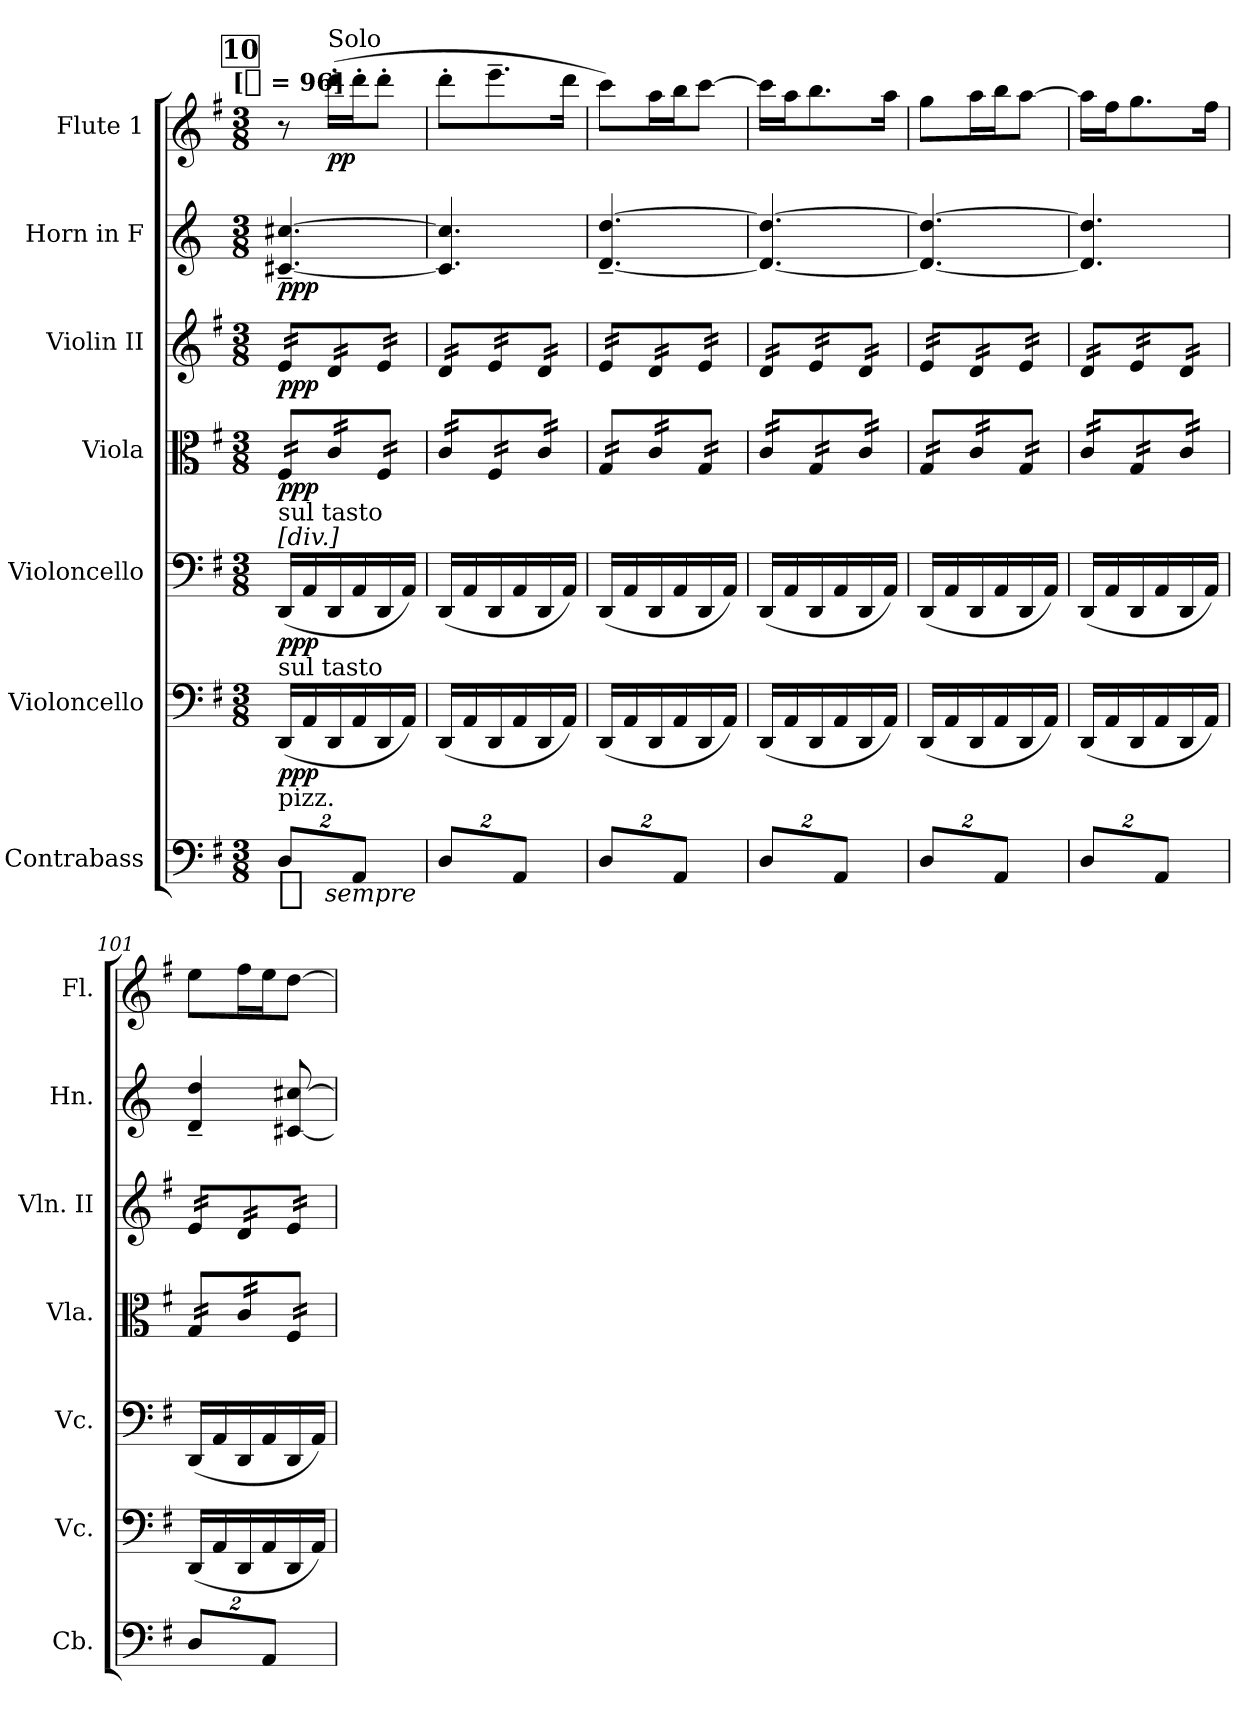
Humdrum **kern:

**kern	**dynam	**kern	**dynam	**kern	**dynam	**kern	**dynam	**kern	**dynam	**kern	**dynam	**kern	**dynam
*part7	*part7	*part6	*part6	*part5	*part5	*part4	*part4	*part3	*part3	*part2	*part2	*part1	*part1
*staff7	*staff7	*staff6	*staff6	*staff5	*staff5	*staff4	*staff4	*staff3	*staff3	*staff2	*staff2	*staff1	*staff1
*I"Contrabass	*	*I"Violoncello	*	*I"Violoncello	*	*I"Viola	*	*I"Violin II	*	*I"Horn in F	*	*I"Flute 1	*
*I'Cb.	*	*I'Vc.	*	*I'Vc.	*	*I'Vla.	*	*I'Vln. II	*	*I'Hn.	*	*I'Fl.	*
*clefF4	*	*clefF4	*	*clefF4	*	*clefC3	*	*clefG2	*	*clefG2	*	*clefG2	*
*ITrd7c12	*	*	*	*	*	*	*	*	*	*ITrd4c7	*	*	*
*k[f#]	*	*k[f#]	*	*k[f#]	*	*k[f#]	*	*k[f#]	*	*	*	*k[f#]	*
*G:	*	*G:	*	*G:	*	*G:	*	*G:	*	*	*	*G:	*
!!LO:TX:omd:t=[[quarter] = 96]
*M3/8	*	*M3/8	*	*M3/8	*	*M3/8	*	*M3/8	*	*M3/8	*	*M3/8	*
*MM96	*	*MM96	*	*MM96	*	*MM96	*	*MM96	*	*MM96	*	*MM96	*
!!LO:REH:place=s1:t=10
=95	=95	=95	=95	=95	=95	=95	=95	=95	=95	=95	=95	=95	=95
!	!	!	!	!LO:TX:a:t=[div.]	!	!	!	!	!	!	!	!	!
!	!	!	!	!LO:TX:a:t=sul tasto	!	!	!	!	!	!	!	!	!
!	!	!LO:TX:a:t=sul tasto	!	!	!	!	!	!	!	!	!	!	!
!LO:TX:a:t=pizz.	!	!	!	!	!	!	!	!	!	!	!	!	!
!	!LO:DY:t=%s sempre	!	!	!	!	!	!	!	!	!	!	!	!
*	*	*	*	*	*	*tremolo	*	*	*	*	*	*	*
*	*	*	*	*	*	*	*	*tremolo	*	*	*	*	*
16%3DDL	pp	(16DDLL	ppp	(16DDLL	ppp	32F#LLL	ppp	32eLLL	ppp	[4.F#X~ [4.f#X~	ppp	8r	.
.	.	.	.	.	.	32F#	.	32e	.	.	.	.	.
.	.	16AA	.	16AA	.	32F#	.	32e	.	.	.	.	.
.	.	.	.	.	.	32F#	.	32e	.	.	.	.	.
!	!	!	!	!	!	!	!	!	!	!	!	!LO:TX:a:t=Solo	!
.	.	16DD	.	16DD	.	32c	.	32d	.	.	.	(16ddd'LL	pp
.	.	.	.	.	.	32c	.	32d	.	.	.	.	.
16%3AAAJ	.	16AA	.	16AA	.	32c	.	32d	.	.	.	16ddd'J	.
.	.	.	.	.	.	32c	.	32d	.	.	.	.	.
.	.	16DD	.	16DD	.	32F#	.	32e	.	.	.	8ddd'J	.
.	.	.	.	.	.	32F#	.	32e	.	.	.	.	.
.	.	16AAJJ)	.	16AAJJ)	.	32F#	.	32e	.	.	.	.	.
.	.	.	.	.	.	32F#JJJ	.	32eJJJ	.	.	.	.	.
=96	=96	=96	=96	=96	=96	=96	=96	=96	=96	=96	=96	=96	=96
16%3DDL	.	(16DDLL	.	(16DDLL	.	32cLLL	.	32dLLL	.	4.F#] 4.f#]	.	8ddd'L	.
.	.	.	.	.	.	32c	.	32d	.	.	.	.	.
.	.	16AA	.	16AA	.	32c	.	32d	.	.	.	.	.
.	.	.	.	.	.	32c	.	32d	.	.	.	.	.
.	.	16DD	.	16DD	.	32F#	.	32e	.	.	.	8.eee~	.
.	.	.	.	.	.	32F#	.	32e	.	.	.	.	.
16%3AAAJ	.	16AA	.	16AA	.	32F#	.	32e	.	.	.	.	.
.	.	.	.	.	.	32F#	.	32e	.	.	.	.	.
.	.	16DD	.	16DD	.	32c	.	32d	.	.	.	.	.
.	.	.	.	.	.	32c	.	32d	.	.	.	.	.
.	.	16AAJJ)	.	16AAJJ)	.	32c	.	32d	.	.	.	16dddJk	.
.	.	.	.	.	.	32cJJJ	.	32dJJJ	.	.	.	.	.
=97	=97	=97	=97	=97	=97	=97	=97	=97	=97	=97	=97	=97	=97
16%3DDL	.	(16DDLL	.	(16DDLL	.	32GLLL	.	32eLLL	.	[4.G~ [4.g~	.	8cccL)	.
.	.	.	.	.	.	32G	.	32e	.	.	.	.	.
.	.	16AA	.	16AA	.	32G	.	32e	.	.	.	.	.
.	.	.	.	.	.	32G	.	32e	.	.	.	.	.
.	.	16DD	.	16DD	.	32c	.	32d	.	.	.	16aaiL	.
.	.	.	.	.	.	32c	.	32d	.	.	.	.	.
16%3AAAJ	.	16AA	.	16AA	.	32c	.	32d	.	.	.	16bbJ	.
.	.	.	.	.	.	32c	.	32d	.	.	.	.	.
.	.	16DD	.	16DD	.	32G	.	32e	.	.	.	[8cccJ	.
.	.	.	.	.	.	32G	.	32e	.	.	.	.	.
.	.	16AAJJ)	.	16AAJJ)	.	32G	.	32e	.	.	.	.	.
.	.	.	.	.	.	32GJJJ	.	32eJJJ	.	.	.	.	.
=98	=98	=98	=98	=98	=98	=98	=98	=98	=98	=98	=98	=98	=98
16%3DDL	.	(16DDLL	.	(16DDLL	.	32cLLL	.	32dLLL	.	4.G_ 4.g_	.	16cccLL]	.
.	.	.	.	.	.	32c	.	32d	.	.	.	.	.
.	.	16AA	.	16AA	.	32c	.	32d	.	.	.	16aaJ	.
.	.	.	.	.	.	32c	.	32d	.	.	.	.	.
.	.	16DD	.	16DD	.	32G	.	32e	.	.	.	8.bb	.
.	.	.	.	.	.	32G	.	32e	.	.	.	.	.
16%3AAAJ	.	16AA	.	16AA	.	32G	.	32e	.	.	.	.	.
.	.	.	.	.	.	32G	.	32e	.	.	.	.	.
.	.	16DD	.	16DD	.	32c	.	32d	.	.	.	.	.
.	.	.	.	.	.	32c	.	32d	.	.	.	.	.
.	.	16AAJJ)	.	16AAJJ)	.	32c	.	32d	.	.	.	16aaJk	.
.	.	.	.	.	.	32cJJJ	.	32dJJJ	.	.	.	.	.
=99	=99	=99	=99	=99	=99	=99	=99	=99	=99	=99	=99	=99	=99
16%3DDL	.	(16DDLL	.	(16DDLL	.	32GLLL	.	32eLLL	.	4.G_ 4.g_	.	8ggL	.
.	.	.	.	.	.	32G	.	32e	.	.	.	.	.
.	.	16AA	.	16AA	.	32G	.	32e	.	.	.	.	.
.	.	.	.	.	.	32G	.	32e	.	.	.	.	.
.	.	16DD	.	16DD	.	32c	.	32d	.	.	.	16aaL	.
.	.	.	.	.	.	32c	.	32d	.	.	.	.	.
16%3AAAJ	.	16AA	.	16AA	.	32c	.	32d	.	.	.	16bbJ	.
.	.	.	.	.	.	32c	.	32d	.	.	.	.	.
.	.	16DD	.	16DD	.	32G	.	32e	.	.	.	[8aaJ	.
.	.	.	.	.	.	32G	.	32e	.	.	.	.	.
.	.	16AAJJ)	.	16AAJJ)	.	32G	.	32e	.	.	.	.	.
.	.	.	.	.	.	32GJJJ	.	32eJJJ	.	.	.	.	.
=100	=100	=100	=100	=100	=100	=100	=100	=100	=100	=100	=100	=100	=100
16%3DDL	.	(16DDLL	.	(16DDLL	.	32cLLL	.	32dLLL	.	4.G] 4.g]	.	16aaLL]	.
.	.	.	.	.	.	32c	.	32d	.	.	.	.	.
.	.	16AA	.	16AA	.	32c	.	32d	.	.	.	16ff#J	.
.	.	.	.	.	.	32c	.	32d	.	.	.	.	.
.	.	16DD	.	16DD	.	32G	.	32e	.	.	.	8.gg	.
.	.	.	.	.	.	32G	.	32e	.	.	.	.	.
16%3AAAJ	.	16AA	.	16AA	.	32G	.	32e	.	.	.	.	.
.	.	.	.	.	.	32G	.	32e	.	.	.	.	.
.	.	16DD	.	16DD	.	32c	.	32d	.	.	.	.	.
.	.	.	.	.	.	32c	.	32d	.	.	.	.	.
.	.	16AAJJ)	.	16AAJJ)	.	32c	.	32d	.	.	.	16ff#Jk	.
.	.	.	.	.	.	32cJJJ	.	32dJJJ	.	.	.	.	.
=101	=101	=101	=101	=101	=101	=101	=101	=101	=101	=101	=101	=101	=101
16%3DDL	.	(16DDLL	.	(16DDLL	.	32GLLL	.	32eLLL	.	4G~ 4gi~	.	8eeL	.
.	.	.	.	.	.	32G	.	32e	.	.	.	.	.
.	.	16AA	.	16AA	.	32G	.	32e	.	.	.	.	.
.	.	.	.	.	.	32G	.	32e	.	.	.	.	.
.	.	16DD	.	16DD	.	32c	.	32d	.	.	.	16ff#L	.
.	.	.	.	.	.	32c	.	32d	.	.	.	.	.
16%3AAAJ	.	16AA	.	16AA	.	32c	.	32d	.	.	.	16eeJ	.
.	.	.	.	.	.	32c	.	32d	.	.	.	.	.
.	.	16DD	.	16DD	.	32F#	.	32e	.	[8F#X [8f#X	.	[8ddJ	.
.	.	.	.	.	.	32F#	.	32e	.	.	.	.	.
.	.	16AAJJ)	.	16AAJJ)	.	32F#	.	32e	.	.	.	.	.
.	.	.	.	.	.	32F#JJJ	.	32eJJJ	.	.	.	.	.
*	*	*	*	*	*	*	*	*Xtremolo	*	*	*	*	*
*	*	*	*	*	*	*Xtremolo	*	*	*	*	*	*	*
=	=	=	=	=	=	=	=	=	=	=	=	=	=
*-	*-	*-	*-	*-	*-	*-	*-	*-	*-	*-	*-	*-	*-
